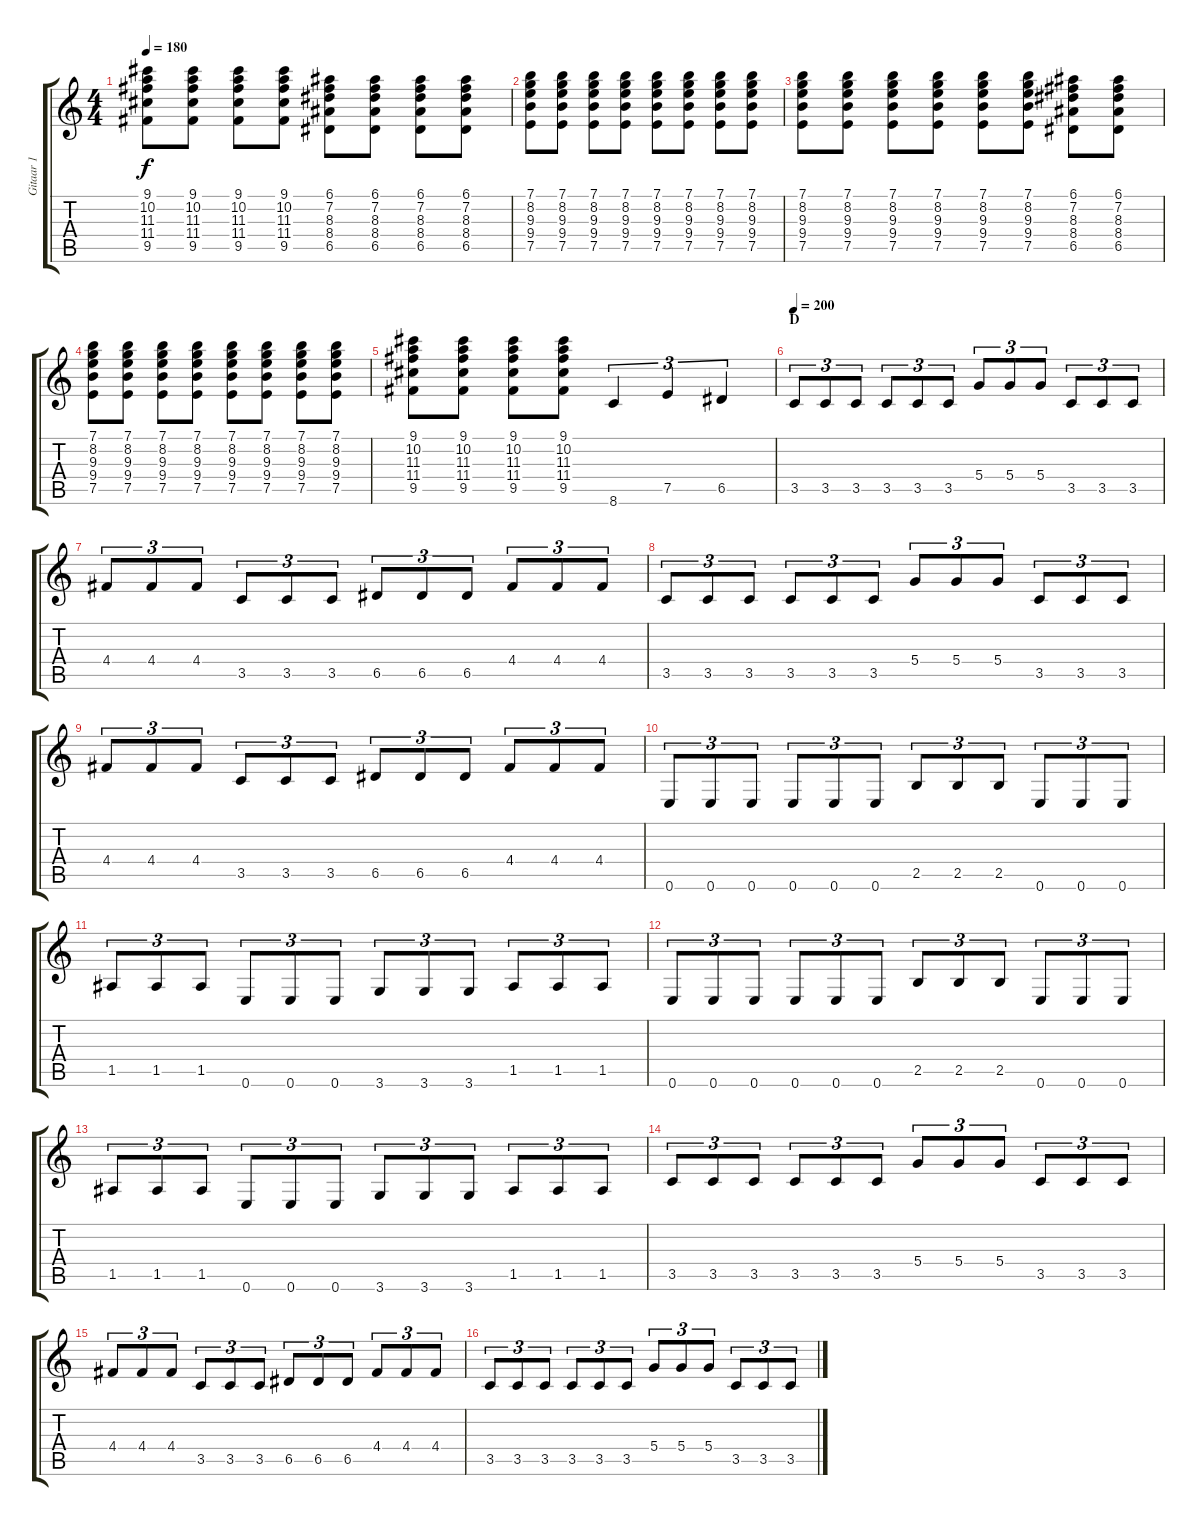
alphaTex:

\track ("Gitaar 1" "Gitaar 1") {instrument overdrivenguitar}
\staff {score tabs}
\tuning (E4 B3 G3 D3 A2 E2) {hide}
\ts (4 4)
\tempo 180
\clef g2
\ks c
(9.1 10.2 11.3 11.4 9.5).8{dy f} (9.1 10.2 11.3 11.4 9.5).8 (9.1 10.2 11.3 11.4 9.5).8 (9.1 10.2 11.3 11.4 9.5).8 (6.1 7.2 8.3 8.4 6.5).8 (6.1 7.2 8.3 8.4 6.5).8 (6.1 7.2 8.3 8.4 6.5).8 (6.1 7.2 8.3 8.4 6.5).8 |
(7.1 8.2 9.3 9.4 7.5).8 (7.1 8.2 9.3 9.4 7.5).8 (7.1 8.2 9.3 9.4 7.5).8 (7.1 8.2 9.3 9.4 7.5).8 (7.1 8.2 9.3 9.4 7.5).8 (7.1 8.2 9.3 9.4 7.5).8 (7.1 8.2 9.3 9.4 7.5).8 (7.1 8.2 9.3 9.4 7.5).8 |
(7.1 8.2 9.3 9.4 7.5).8 (7.1 8.2 9.3 9.4 7.5).8 (7.1 8.2 9.3 9.4 7.5).8 (7.1 8.2 9.3 9.4 7.5).8 (7.1 8.2 9.3 9.4 7.5).8 (7.1 8.2 9.3 9.4 7.5).8 (6.1 7.2 8.3 8.4 6.5).8 (6.1 7.2 8.3 8.4 6.5).8 |
(7.1 8.2 9.3 9.4 7.5).8 (7.1 8.2 9.3 9.4 7.5).8 (7.1 8.2 9.3 9.4 7.5).8 (7.1 8.2 9.3 9.4 7.5).8 (7.1 8.2 9.3 9.4 7.5).8 (7.1 8.2 9.3 9.4 7.5).8 (7.1 8.2 9.3 9.4 7.5).8 (7.1 8.2 9.3 9.4 7.5).8 |
(9.1 10.2 11.3 11.4 9.5).8 (9.1 10.2 11.3 11.4 9.5).8 (9.1 10.2 11.3 11.4 9.5).8 (9.1 10.2 11.3 11.4 9.5).8 8.6.4{tu (3 2)} 7.5.4{tu (3 2)} 6.5.4{tu (3 2)} |
\section ("" "D")
\tempo 200
3.5.8{tu (3 2) volume 16} 3.5.8{tu (3 2)} 3.5.8{tu (3 2)} 3.5.8{tu (3 2)} 3.5.8{tu (3 2)} 3.5.8{tu (3 2)} 5.4.8{tu (3 2)} 5.4.8{tu (3 2)} 5.4.8{tu (3 2)} 3.5.8{tu (3 2)} 3.5.8{tu (3 2)} 3.5.8{tu (3 2)} |
4.4.8{tu (3 2)} 4.4.8{tu (3 2)} 4.4.8{tu (3 2)} 3.5.8{tu (3 2)} 3.5.8{tu (3 2)} 3.5.8{tu (3 2)} 6.5.8{tu (3 2)} 6.5.8{tu (3 2)} 6.5.8{tu (3 2)} 4.4.8{tu (3 2)} 4.4.8{tu (3 2)} 4.4.8{tu (3 2)} |
3.5.8{tu (3 2)} 3.5.8{tu (3 2)} 3.5.8{tu (3 2)} 3.5.8{tu (3 2)} 3.5.8{tu (3 2)} 3.5.8{tu (3 2)} 5.4.8{tu (3 2)} 5.4.8{tu (3 2)} 5.4.8{tu (3 2)} 3.5.8{tu (3 2)} 3.5.8{tu (3 2)} 3.5.8{tu (3 2)} |
4.4.8{tu (3 2)} 4.4.8{tu (3 2)} 4.4.8{tu (3 2)} 3.5.8{tu (3 2)} 3.5.8{tu (3 2)} 3.5.8{tu (3 2)} 6.5.8{tu (3 2)} 6.5.8{tu (3 2)} 6.5.8{tu (3 2)} 4.4.8{tu (3 2)} 4.4.8{tu (3 2)} 4.4.8{tu (3 2)} |
0.6.8{tu (3 2)} 0.6.8{tu (3 2)} 0.6.8{tu (3 2)} 0.6.8{tu (3 2)} 0.6.8{tu (3 2)} 0.6.8{tu (3 2)} 2.5.8{tu (3 2)} 2.5.8{tu (3 2)} 2.5.8{tu (3 2)} 0.6.8{tu (3 2)} 0.6.8{tu (3 2)} 0.6.8{tu (3 2)} |
1.5.8{tu (3 2)} 1.5.8{tu (3 2)} 1.5.8{tu (3 2)} 0.6.8{tu (3 2)} 0.6.8{tu (3 2)} 0.6.8{tu (3 2)} 3.6.8{tu (3 2)} 3.6.8{tu (3 2)} 3.6.8{tu (3 2)} 1.5.8{tu (3 2)} 1.5.8{tu (3 2)} 1.5.8{tu (3 2)} |
0.6.8{tu (3 2)} 0.6.8{tu (3 2)} 0.6.8{tu (3 2)} 0.6.8{tu (3 2)} 0.6.8{tu (3 2)} 0.6.8{tu (3 2)} 2.5.8{tu (3 2)} 2.5.8{tu (3 2)} 2.5.8{tu (3 2)} 0.6.8{tu (3 2)} 0.6.8{tu (3 2)} 0.6.8{tu (3 2)} |
1.5.8{tu (3 2)} 1.5.8{tu (3 2)} 1.5.8{tu (3 2)} 0.6.8{tu (3 2)} 0.6.8{tu (3 2)} 0.6.8{tu (3 2)} 3.6.8{tu (3 2)} 3.6.8{tu (3 2)} 3.6.8{tu (3 2)} 1.5.8{tu (3 2)} 1.5.8{tu (3 2)} 1.5.8{tu (3 2)} |
3.5.8{tu (3 2)} 3.5.8{tu (3 2)} 3.5.8{tu (3 2)} 3.5.8{tu (3 2)} 3.5.8{tu (3 2)} 3.5.8{tu (3 2)} 5.4.8{tu (3 2)} 5.4.8{tu (3 2)} 5.4.8{tu (3 2)} 3.5.8{tu (3 2)} 3.5.8{tu (3 2)} 3.5.8{tu (3 2)} |
4.4.8{tu (3 2)} 4.4.8{tu (3 2)} 4.4.8{tu (3 2)} 3.5.8{tu (3 2)} 3.5.8{tu (3 2)} 3.5.8{tu (3 2)} 6.5.8{tu (3 2)} 6.5.8{tu (3 2)} 6.5.8{tu (3 2)} 4.4.8{tu (3 2)} 4.4.8{tu (3 2)} 4.4.8{tu (3 2)} |
3.5.8{tu (3 2)} 3.5.8{tu (3 2)} 3.5.8{tu (3 2)} 3.5.8{tu (3 2)} 3.5.8{tu (3 2)} 3.5.8{tu (3 2)} 5.4.8{tu (3 2)} 5.4.8{tu (3 2)} 5.4.8{tu (3 2)} 3.5.8{tu (3 2)} 3.5.8{tu (3 2)} 3.5.8{tu (3 2)}
